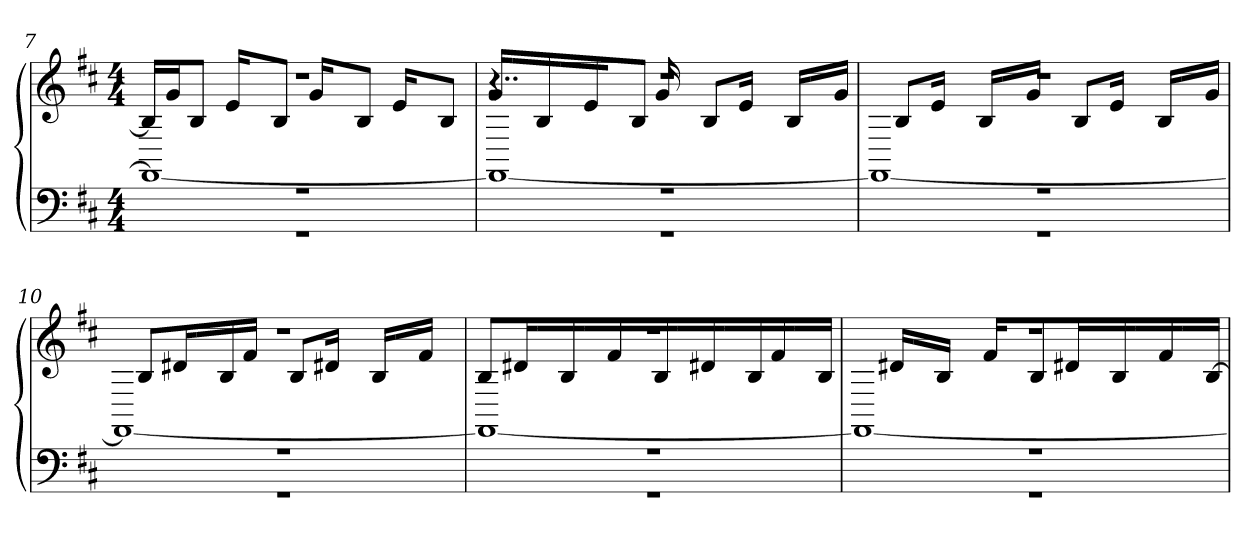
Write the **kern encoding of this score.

**kern	**kern
*part2	*part1
*staff2	*staff1
*clefF4	*clefG2
*k[f#c#]	*k[f#c#]
*b:	*b:
*M4/4	*M4/4
=7	=7
*^	*^
*	*	*	*^
*	*	*	*	*^
*	*	*	*	*	*^
1r	1r	16BLL]	1FF_	1r	1r	1r
.	.	16gJ	.	.	.	.
.	.	8BJ	.	.	.	.
.	.	16eKL	.	.	.	.
.	.	16ryy	.	.	.	.
.	.	8BJ	.	.	.	.
.	.	16gKL	.	.	.	.
.	.	16ryy	.	.	.	.
.	.	8BJ	.	.	.	.
.	.	16eKL	.	.	.	.
.	.	16ryy	.	.	.	.
.	.	8BJ	.	.	.	.
=8	=8	=8	=8	=8	=8	=8
1r	1r	16gLL	1FF_	4..r	1r	1r
.	.	16ryy	.	.	.	.
.	.	16B	.	.	.	.
.	.	16ryy	.	.	.	.
.	.	16eJ	.	.	.	.
.	.	16ryy	.	.	.	.
.	.	8BJ	.	.	.	.
.	.	.	.	16g	.	.
.	.	16ryy	.	2ryy	.	.
.	.	8BL	.	.	.	.
.	.	16eJk	.	.	.	.
.	.	16ryy	.	.	.	.
.	.	16BLL	.	.	.	.
.	.	16ryy	.	.	.	.
.	.	16gJJ	.	.	.	.
*	*	*	*	*	*v	*v
=9	=9	=9	=9	=9	=9
1r	1r	16ryy	1FF_	1r	1r
.	.	8BL	.	.	.
.	.	16eJk	.	.	.
.	.	16ryy	.	.	.
.	.	16BLL	.	.	.
.	.	16ryy	.	.	.
.	.	16gJJ	.	.	.
.	.	16ryy	.	.	.
.	.	8BL	.	.	.
.	.	16eJk	.	.	.
.	.	16ryy	.	.	.
.	.	16BLL	.	.	.
.	.	16ryy	.	.	.
.	.	16gJJ	.	.	.
=10	=10	=10	=10	=10	=10
1r	1r	16ryy	1FF_	1r	1r
.	.	8BL	.	.	.
.	.	16d#XL	.	.	.
.	.	16ryy	.	.	.
.	.	16B	.	.	.
.	.	16f#JJ	.	.	.
.	.	16ryy	.	.	.
.	.	8BL	.	.	.
.	.	16d#XJk	.	.	.
.	.	16ryy	.	.	.
.	.	16BLL	.	.	.
.	.	16ryy	.	.	.
.	.	16f#JJ	.	.	.
.	.	16ryy	.	.	.
=11	=11	=11	=11	=11	=11
1r	1r	8BL	1FF_	1r	1r
.	.	16d#XL	.	.	.
.	.	16ryy	.	.	.
.	.	16B	.	.	.
.	.	16ryy	.	.	.
.	.	16f#	.	.	.
.	.	16ryy	.	.	.
.	.	16B	.	.	.
.	.	16ryy	.	.	.
.	.	16d#X	.	.	.
.	.	16ryy	.	.	.
.	.	16B	.	.	.
.	.	16f#J	.	.	.
.	.	16ryy	.	.	.
.	.	16BJJ	.	.	.
=12	=12	=12	=12	=12	=12
1r	1r	16ryy	1FF_	1r	1r
.	.	16d#XLL	.	.	.
.	.	16ryy	.	.	.
.	.	16BJJ	.	.	.
.	.	16ryy	.	.	.
.	.	16f#LL	.	.	.
.	.	16ryy	.	.	.
.	.	8BJ	.	.	.
.	.	16d#XLL	.	.	.
.	.	16ryy	.	.	.
.	.	16BJ	.	.	.
.	.	16ryy	.	.	.
.	.	16f#JL	.	.	.
.	.	16ryy	.	.	.
.	.	[16BJJ	.	.	.
*v	*v	*	*	*	*
*	*v	*v	*v	*v
=	=
*-	*-
